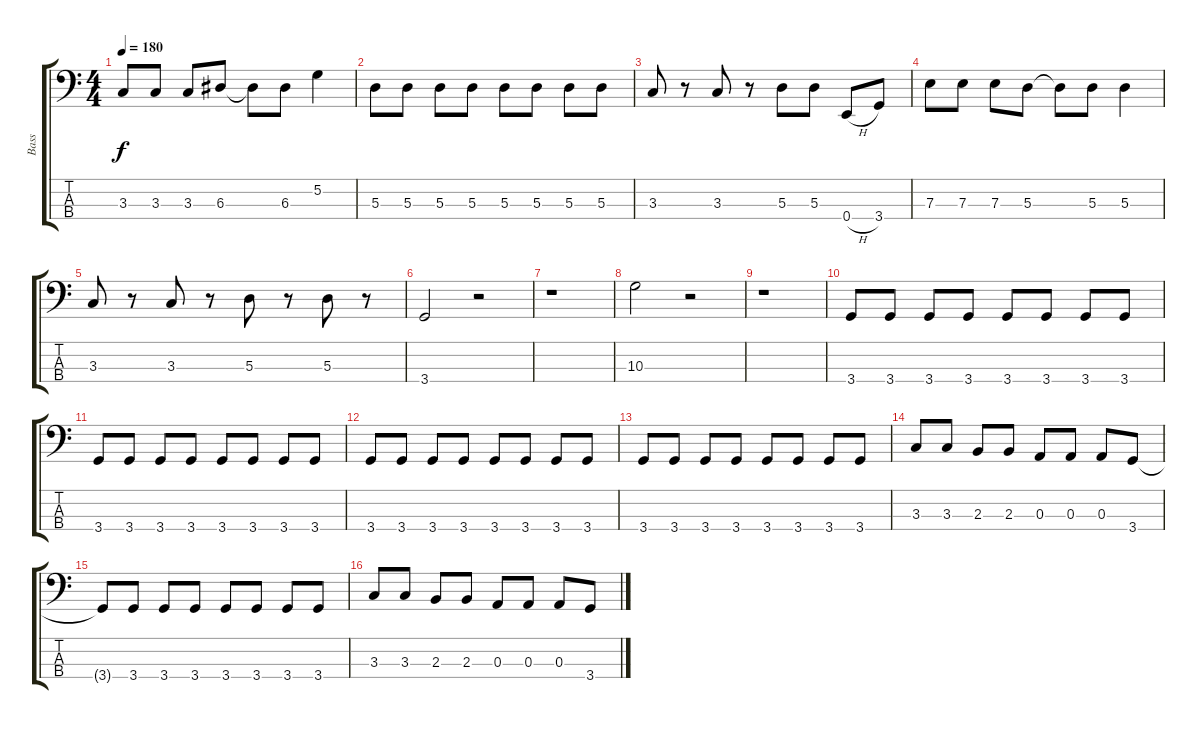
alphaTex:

\track ("Bass" "Bass") {instrument electricbasspick}
\staff {score tabs}
\tuning (G2 D2 A1 E1) {hide}
\ts (4 4)
\tempo 180
\clef f4
\ks c
3.3.8{dy f} 3.3.8 3.3.8 6.3.8 6.3{t}.8 6.3.8 5.2.4 |
5.3.8 5.3.8 5.3.8 5.3.8 5.3.8 5.3.8 5.3.8 5.3.8 |
3.3.8 r.8 3.3.8 r.8 5.3.8 5.3.8 0.4{h}.8 3.4.8 |
7.3.8 7.3.8 7.3.8 5.3.8 5.3{t}.8 5.3.8 5.3.4 |
3.3.8 r.8 3.3.8 r.8 5.3.8 r.8 5.3.8 r.8 |
3.4.2 r.2 |
r.1 |
10.3.2 r.2 |
r.1 |
3.4.8 3.4.8 3.4.8 3.4.8 3.4.8 3.4.8 3.4.8 3.4.8 |
3.4.8 3.4.8 3.4.8 3.4.8 3.4.8 3.4.8 3.4.8 3.4.8 |
3.4.8 3.4.8 3.4.8 3.4.8 3.4.8 3.4.8 3.4.8 3.4.8 |
3.4.8 3.4.8 3.4.8 3.4.8 3.4.8 3.4.8 3.4.8 3.4.8 |
3.3.8 3.3.8 2.3.8 2.3.8 0.3.8 0.3.8 0.3.8 3.4.8 |
3.4{t}.8 3.4.8 3.4.8 3.4.8 3.4.8 3.4.8 3.4.8 3.4.8 |
3.3.8 3.3.8 2.3.8 2.3.8 0.3.8 0.3.8 0.3.8 3.4.8
